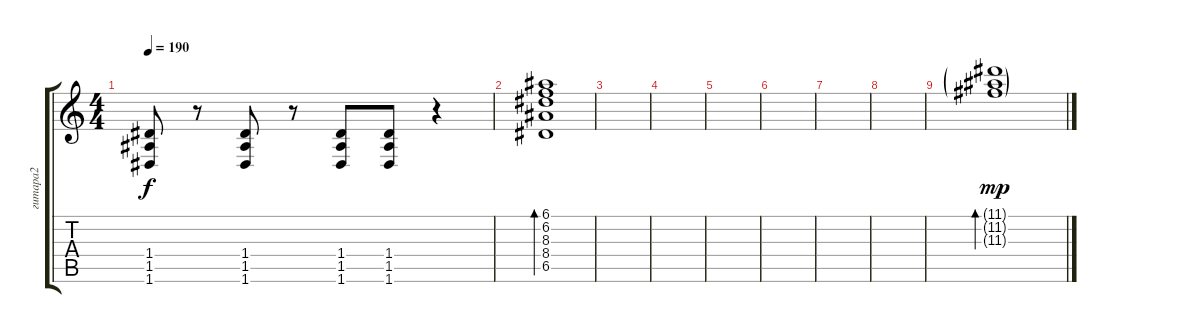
\track ("гитара2" "гитара2") {instrument electricguitarclean}
\staff {score tabs}
\tuning (E4 B3 G3 D3 A2 D2) {hide}
\ts (4 4)
\tempo 190
\clef g2
\ks c
(1.4 1.5 1.6).8{dy f} r.8 (1.4 1.5 1.6).8 r.8 (1.4 1.5 1.6).8 (1.4 1.5 1.6).8 r.4 |
(6.1 6.2 8.3 8.4 6.5).1{bd 480} |
|
|
|
|
|
|
(11.1{g} 11.2{g} 11.3{g}).1{bd 480 dy mp}
